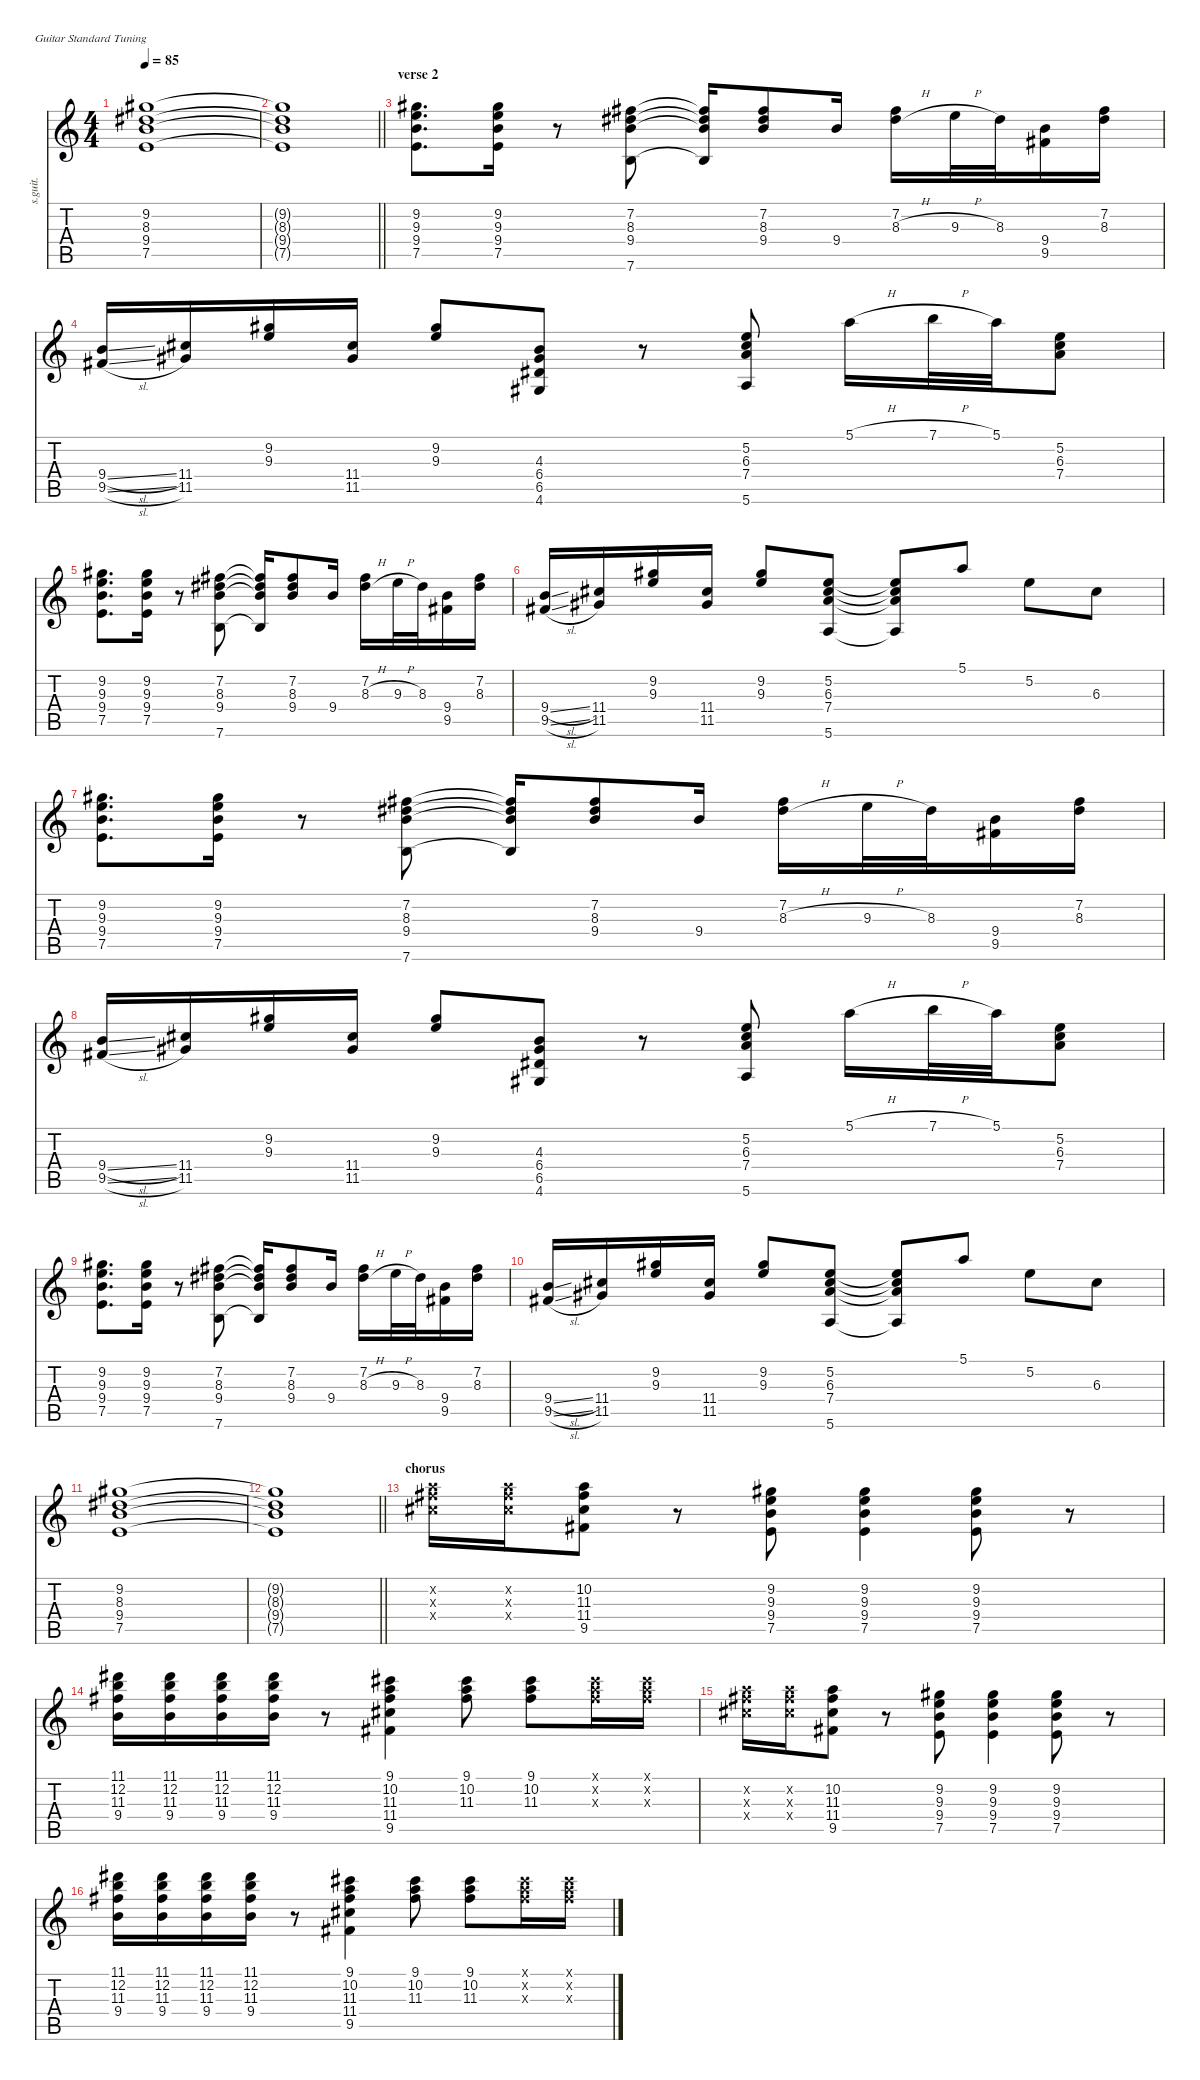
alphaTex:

\defaultSystemsLayout 4
\hideDynamics
\bracketExtendMode nobrackets
\otherSystemsTrackNameOrientation horizontal
\track ("John Frusciante" "s.guit.") {instrument acousticguitarsteel}
\staff {score tabs}
\tuning (E4 B3 G3 D3 A2 E2)
\ts (4 4)
\tempo 85
\clef g2
\ks c
(9.2{acc #} 8.3{acc #} 9.4 7.5).1{dy f beam Down} |
\barLineRight lightlight
(9.2{t acc #} 8.3{t acc #} 9.4{t} 7.5{t}).1{beam Down} |
\section ("" "verse 2")
(9.2{acc #} 9.3 9.4 7.5).8{d beam Down} (9.2{acc #} 9.3 9.4 7.5).16{beam Down} r.8{beam Down} (7.2{acc #} 8.3{acc #} 9.4 7.6).8{beam Up} (7.2{t acc #} 8.3{t acc #} 9.4{t} 7.6{t}).16{beam Up} (7.2{acc #} 8.3{acc #} 9.4).8{beam Up} 9.4.16{beam Up} (7.2{acc #} 8.3{h acc #}).16{beam Down} 9.3{h}.32{beam Down} 8.3{acc #}.32{beam Down} (9.4 9.5{acc #}).16{beam Down} (7.2{acc #} 8.3{acc #}).16{beam Down} |
(9.4{sl} 9.5{sl acc #}).16{beam Up} (11.4{acc #} 11.5{acc #}).16{beam Up} (9.2{acc #} 9.3).16{beam Up} (11.4{acc #} 11.5{acc #}).16{beam Up} (9.2{acc #} 9.3).8{beam Up} (4.3 6.4{acc #} 6.5{acc #} 4.6{acc #}).8{beam Up} r.8{beam Up} (5.2 6.3{acc #} 7.4 5.6).8{beam Up} 5.1{h}.16{beam Down} 7.1{h}.32{beam Down} 5.1.32{beam Down} (5.2 6.3{acc #} 7.4).8{beam Down} |
(9.2{acc #} 9.3 9.4 7.5).8{d beam Down} (9.2{acc #} 9.3 9.4 7.5).16{beam Down} r.8{beam Down} (7.2{acc #} 8.3{acc #} 9.4 7.6).8{beam Up} (7.2{t acc #} 8.3{t acc #} 9.4{t} 7.6{t}).16{beam Up} (7.2{acc #} 8.3{acc #} 9.4).8{beam Up} 9.4.16{beam Up} (7.2{acc #} 8.3{h acc #}).16{beam Down} 9.3{h}.32{beam Down} 8.3{acc #}.32{beam Down} (9.4 9.5{acc #}).16{beam Down} (7.2{acc #} 8.3{acc #}).16{beam Down} |
(9.4{sl} 9.5{sl acc #}).16{beam Up} (11.4{acc #} 11.5{acc #}).16{beam Up} (9.2{acc #} 9.3).16{beam Up} (11.4{acc #} 11.5{acc #}).16{beam Up} (9.2{acc #} 9.3).8{beam Up} (5.2 6.3{acc #} 7.4 5.6).8{beam Up} (5.2{t} 6.3{t acc #} 7.4{t} 5.6{t}).8{beam Up} 5.1.8{beam Up} 5.2.8{beam Down} 6.3{acc #}.8{beam Down} |
(9.2{acc #} 9.3 9.4 7.5).8{d beam Down} (9.2{acc #} 9.3 9.4 7.5).16{beam Down} r.8{beam Down} (7.2{acc #} 8.3{acc #} 9.4 7.6).8{beam Up} (7.2{t acc #} 8.3{t acc #} 9.4{t} 7.6{t}).16{beam Up} (7.2{acc #} 8.3{acc #} 9.4).8{beam Up} 9.4.16{beam Up} (7.2{acc #} 8.3{h acc #}).16{beam Down} 9.3{h}.32{beam Down} 8.3{acc #}.32{beam Down} (9.4 9.5{acc #}).16{beam Down} (7.2{acc #} 8.3{acc #}).16{beam Down} |
(9.4{sl} 9.5{sl acc #}).16{beam Up} (11.4{acc #} 11.5{acc #}).16{beam Up} (9.2{acc #} 9.3).16{beam Up} (11.4{acc #} 11.5{acc #}).16{beam Up} (9.2{acc #} 9.3).8{beam Up} (4.3 6.4{acc #} 6.5{acc #} 4.6{acc #}).8{beam Up} r.8{beam Up} (5.2 6.3{acc #} 7.4 5.6).8{beam Up} 5.1{h}.16{beam Down} 7.1{h}.32{beam Down} 5.1.32{beam Down} (5.2 6.3{acc #} 7.4).8{beam Down} |
(9.2{acc #} 9.3 9.4 7.5).8{d beam Down} (9.2{acc #} 9.3 9.4 7.5).16{beam Down} r.8{beam Down} (7.2{acc #} 8.3{acc #} 9.4 7.6).8{beam Up} (7.2{t acc #} 8.3{t acc #} 9.4{t} 7.6{t}).16{beam Up} (7.2{acc #} 8.3{acc #} 9.4).8{beam Up} 9.4.16{beam Up} (7.2{acc #} 8.3{h acc #}).16{beam Down} 9.3{h}.32{beam Down} 8.3{acc #}.32{beam Down} (9.4 9.5{acc #}).16{beam Down} (7.2{acc #} 8.3{acc #}).16{beam Down} |
(9.4{sl} 9.5{sl acc #}).16{beam Up} (11.4{acc #} 11.5{acc #}).16{beam Up} (9.2{acc #} 9.3).16{beam Up} (11.4{acc #} 11.5{acc #}).16{beam Up} (9.2{acc #} 9.3).8{beam Up} (5.2 6.3{acc #} 7.4 5.6).8{beam Up} (5.2{t} 6.3{t acc #} 7.4{t} 5.6{t}).8{beam Up} 5.1.8{beam Up} 5.2.8{beam Down} 6.3{acc #}.8{beam Down} |
(9.2{acc #} 8.3{acc #} 9.4 7.5).1{beam Down} |
\barLineRight lightlight
(9.2{t acc #} 8.3{t acc #} 9.4{t} 7.5{t}).1{beam Down} |
\section ("" "chorus")
(10.2{x} 11.3{x acc #} 11.4{x acc #}).16{beam Down} (10.2{x} 11.3{x acc #} 11.4{x acc #}).16{beam Down} (10.2 11.3{acc #} 11.4{acc #} 9.5{acc #}).8{beam Down} r.8{beam Down} (9.2{acc #} 9.3 9.4 7.5).8{beam Down} (9.2{acc #} 9.3 9.4 7.5).4{beam Down} (9.2{acc #} 9.3 9.4 7.5).8{beam Down} r.8{beam Down} |
(11.1{acc #} 12.2 11.3{acc #} 9.4).16{beam Down} (11.1{acc #} 12.2 11.3{acc #} 9.4).16{beam Down} (11.1{acc #} 12.2 11.3{acc #} 9.4).16{beam Down} (11.1{acc #} 12.2 11.3{acc #} 9.4).16{beam Down} r.8{beam Down} (9.1{acc #} 10.2 11.3{acc #} 11.4{acc #} 9.5{acc #}).4{beam Down} (9.1{acc #} 10.2 11.3{acc #}).8{beam Down} (9.1{acc #} 10.2 11.3{acc #}).8{beam Down} (9.1{x acc #} 10.2{x} 11.3{x acc #}).16{beam Down} (9.1{x acc #} 10.2{x} 11.3{x acc #}).16{beam Down} |
(10.2{x} 11.3{x acc #} 11.4{x acc #}).16{beam Down} (10.2{x} 11.3{x acc #} 11.4{x acc #}).16{beam Down} (10.2 11.3{acc #} 11.4{acc #} 9.5{acc #}).8{beam Down} r.8{beam Down} (9.2{acc #} 9.3 9.4 7.5).8{beam Down} (9.2{acc #} 9.3 9.4 7.5).4{beam Down} (9.2{acc #} 9.3 9.4 7.5).8{beam Down} r.8{beam Down} |
(11.1{acc #} 12.2 11.3{acc #} 9.4).16{beam Down} (11.1{acc #} 12.2 11.3{acc #} 9.4).16{beam Down} (11.1{acc #} 12.2 11.3{acc #} 9.4).16{beam Down} (11.1{acc #} 12.2 11.3{acc #} 9.4).16{beam Down} r.8{beam Down} (9.1{acc #} 10.2 11.3{acc #} 11.4{acc #} 9.5{acc #}).4{beam Down} (9.1{acc #} 10.2 11.3{acc #}).8{beam Down} (9.1{acc #} 10.2 11.3{acc #}).8{beam Down} (9.1{x acc #} 10.2{x} 11.3{x acc #}).16{beam Down} (9.1{x acc #} 10.2{x} 11.3{x acc #}).16{beam Down}
